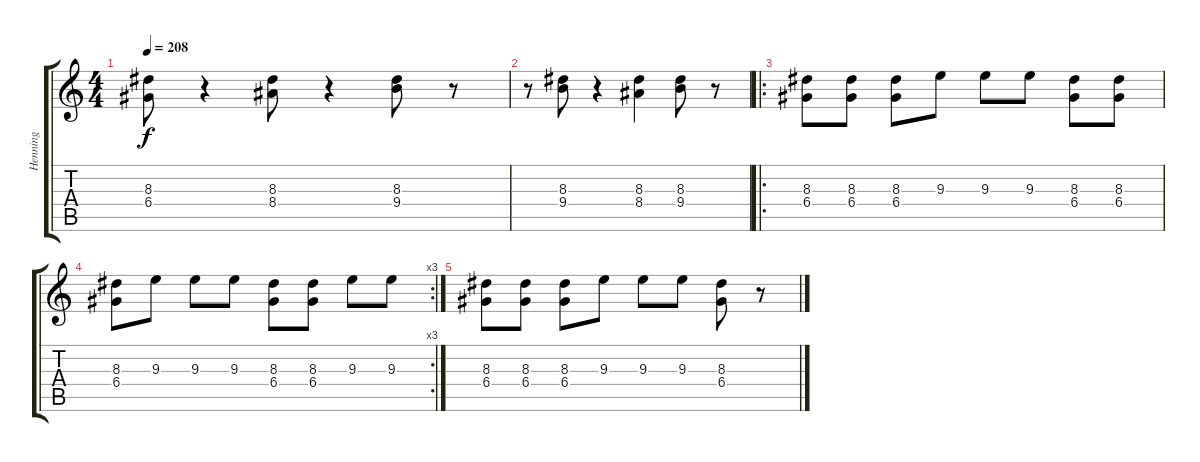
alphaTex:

\track ("Henning" "Henning") {instrument slapbass2}
\staff {score tabs}
\tuning (E4 B3 G3 D3 A2 D2) {hide}
\ts (4 4)
\tempo 208
\clef g2
\ks c
(8.3 6.4).8{dy f} r.4 (8.3 8.4).8 r.4 (8.3 9.4).8 r.8 |
r.8 (8.3 9.4).8 r.4 (8.3 8.4).4 (8.3 9.4).8 r.8 |
\ro
(8.3 6.4).8{volume 11} (8.3 6.4).8 (8.3 6.4).8 9.3.8 9.3.8 9.3.8 (8.3 6.4).8 (8.3 6.4).8 |
\rc 3
(8.3 6.4).8 9.3.8 9.3.8 9.3.8 (8.3 6.4).8 (8.3 6.4).8 9.3.8 9.3.8 |
(8.3 6.4).8 (8.3 6.4).8 (8.3 6.4).8 9.3.8 9.3.8 9.3.8 (8.3 6.4).8 r.8
